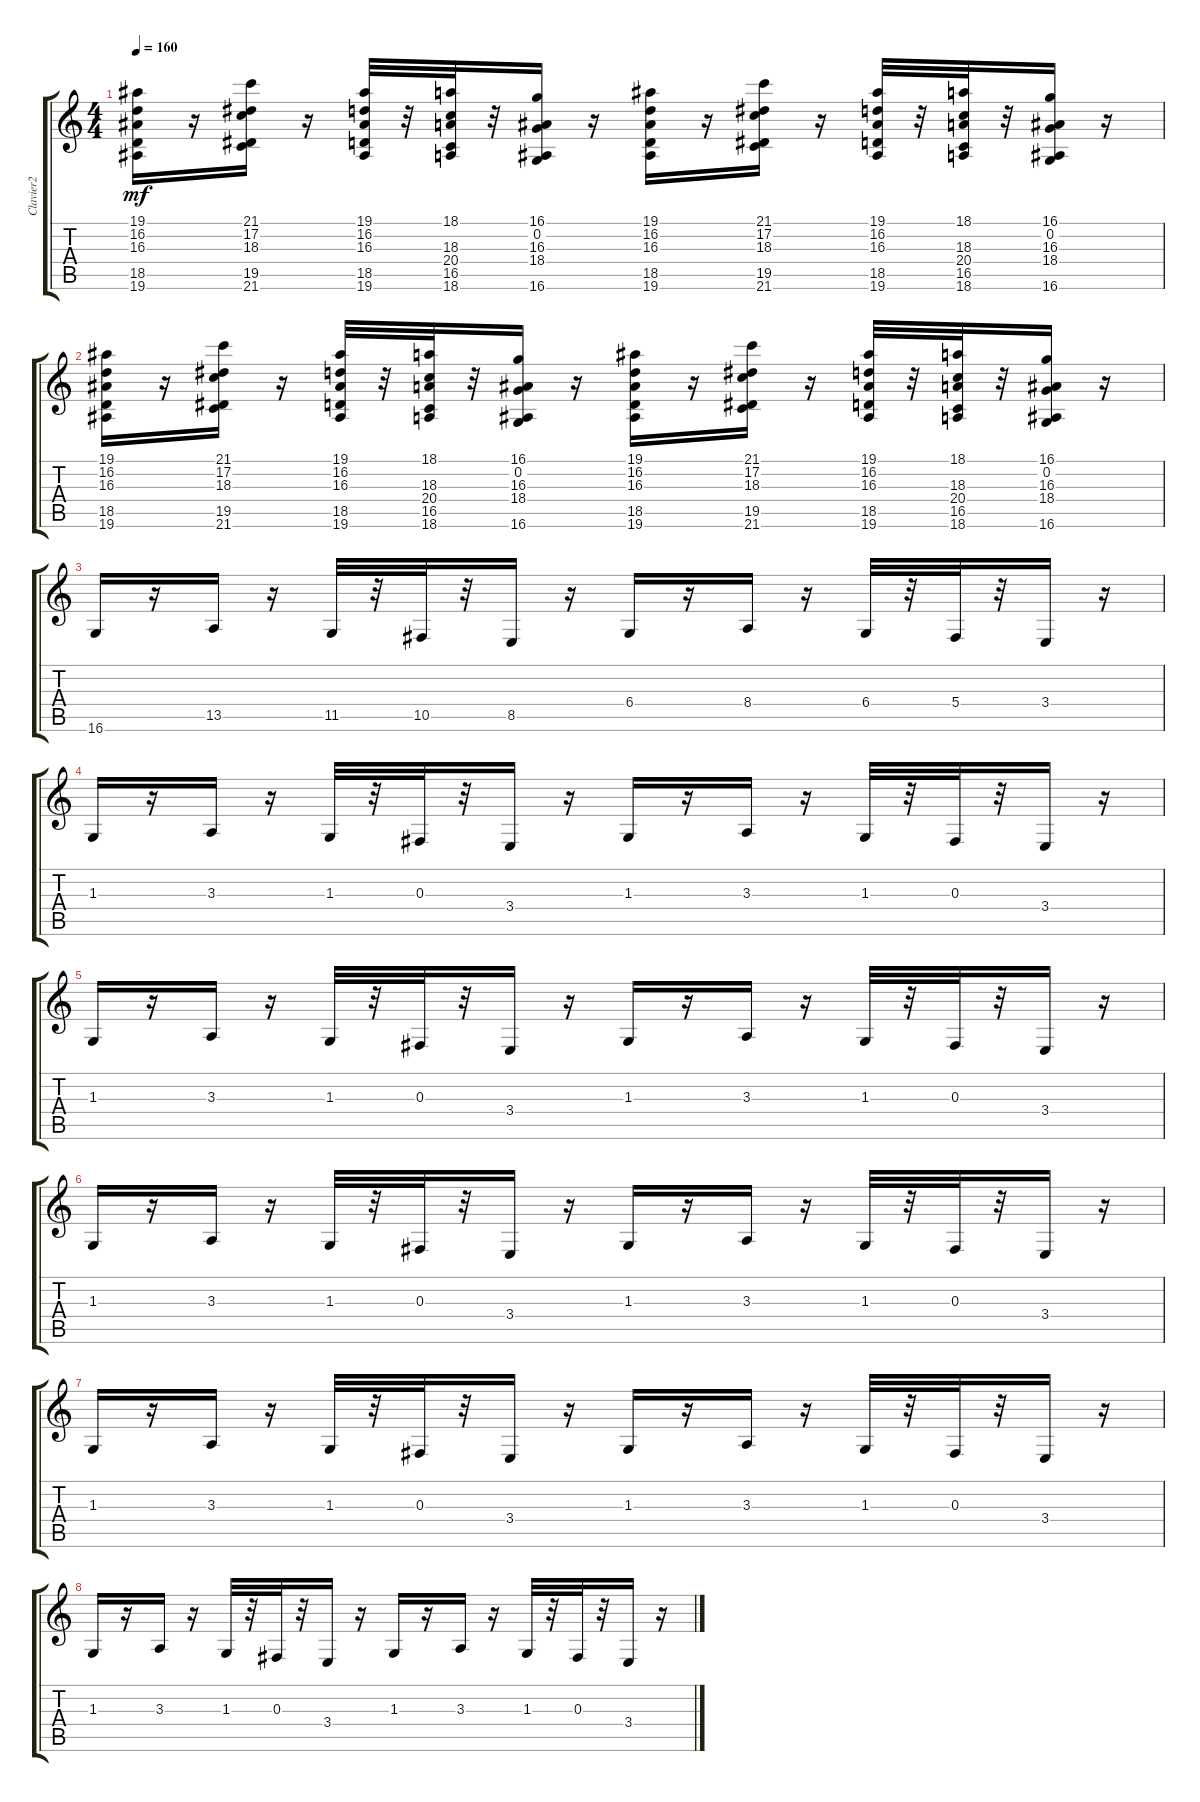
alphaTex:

\track ("Clavier2" "Clavier2") {instrument stringensemble1}
\staff {score tabs}
\tuning (Eb4 Bb3 Gb3 Db3 Ab2 Eb2) {hide}
\ts (4 4)
\tempo 160
\clef g2
\ks c
(19.1 16.2 16.3 18.5 19.6).16{dy mf} r.16 (21.1 17.2 18.3 19.5 21.6).16 r.16 (19.1 16.2 16.3 18.5 19.6).32 r.32 (18.1 18.3 20.4 16.5 18.6).32 r.32 (16.1 0.2 16.3 18.4 16.6).16 r.16 (19.1 16.2 16.3 18.5 19.6).16 r.16 (21.1 17.2 18.3 19.5 21.6).16 r.16 (19.1 16.2 16.3 18.5 19.6).32 r.32 (18.1 18.3 20.4 16.5 18.6).32 r.32 (16.1 0.2 16.3 18.4 16.6).16 r.16 |
(19.1 16.2 16.3 18.5 19.6).16 r.16 (21.1 17.2 18.3 19.5 21.6).16 r.16 (19.1 16.2 16.3 18.5 19.6).32 r.32 (18.1 18.3 20.4 16.5 18.6).32 r.32 (16.1 0.2 16.3 18.4 16.6).16 r.16 (19.1 16.2 16.3 18.5 19.6).16 r.16 (21.1 17.2 18.3 19.5 21.6).16 r.16 (19.1 16.2 16.3 18.5 19.6).32 r.32 (18.1 18.3 20.4 16.5 18.6).32 r.32 (16.1 0.2 16.3 18.4 16.6).16 r.16 |
16.6.16 r.16 13.5.16 r.16 11.5.32 r.32 10.5.32 r.32 8.5.16 r.16 6.4.16 r.16 8.4.16 r.16 6.4.32 r.32 5.4.32 r.32 3.4.16 r.16 |
1.3.16 r.16 3.3.16 r.16 1.3.32 r.32 0.3.32 r.32 3.4.16 r.16 1.3.16 r.16 3.3.16 r.16 1.3.32 r.32 0.3.32 r.32 3.4.16 r.16 |
1.3.16 r.16 3.3.16 r.16 1.3.32 r.32 0.3.32 r.32 3.4.16 r.16 1.3.16 r.16 3.3.16 r.16 1.3.32 r.32 0.3.32 r.32 3.4.16 r.16 |
1.3.16 r.16 3.3.16 r.16 1.3.32 r.32 0.3.32 r.32 3.4.16 r.16 1.3.16 r.16 3.3.16 r.16 1.3.32 r.32 0.3.32 r.32 3.4.16 r.16 |
1.3.16 r.16 3.3.16 r.16 1.3.32 r.32 0.3.32 r.32 3.4.16 r.16 1.3.16 r.16 3.3.16 r.16 1.3.32 r.32 0.3.32 r.32 3.4.16 r.16 |
1.3.16 r.16 3.3.16 r.16 1.3.32 r.32 0.3.32 r.32 3.4.16 r.16 1.3.16 r.16 3.3.16 r.16 1.3.32 r.32 0.3.32 r.32 3.4.16 r.16
